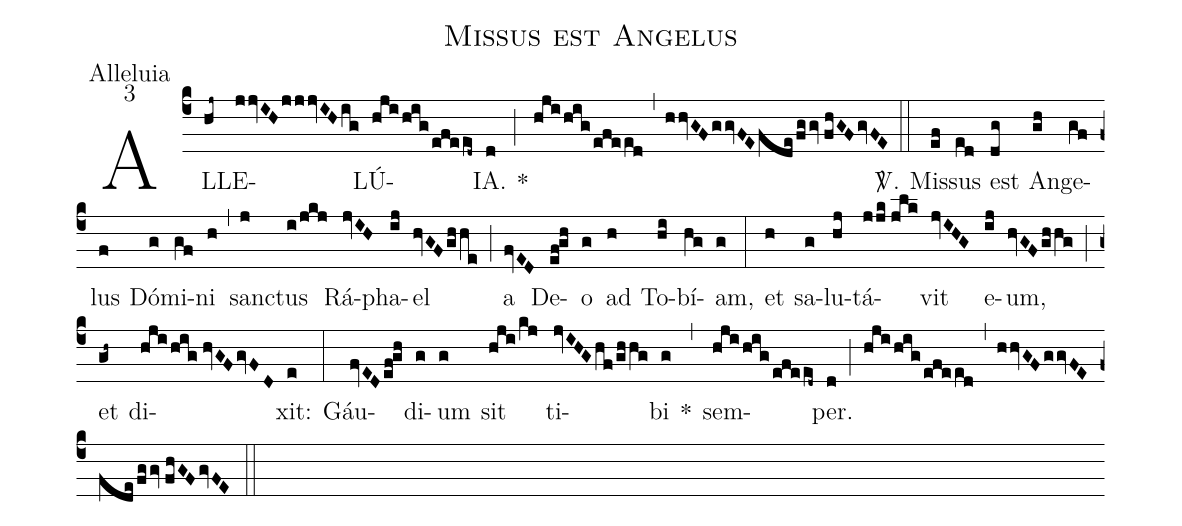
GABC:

name:Missus est Angelus;
office-part:Alleluia;
mode:3;
%%
(c4) AL(hj~)LE(jjvIH/jjjvIH/ig)LÚ(hji/hig/efeed~)IA.(d) *(;) (hji/hig/efeed) (,) (hhvGF/ggvFE/fde/fggv//fhGF/gvFE) <sp>V/</sp>.(::) Mis(ef)sus(ed) est(dg) An(gh)ge(gf)lus(f) Dó(g)mi(gf)ni(h) (,) sanc(j)tus(i/jkj) Rá(jvIH)pha(ij)el(hvGF/ghhe) (;) a(fvED) De(ef!gh)o(g) ad(h) To(hi)bí(hg)am,(g) (:) et(h) sa(g)lu(hj)tá(jjk//jlk)vit(jvIHG) e(ij)um,(hvGF/ghhg) (;) et(gh~) di(hji/hig//hvGF/gvFD)xit:(e) (:) Gáu(fvED/ef!gh)di(g)um(g) sit(hji/kj) ti(jvIHGhf/ghhg)bi(g) *(,) sem(hji/hig/efeed~)per.(d) (;) (hji/hig/efeed) (,) (hhvGF/ggvFE/fde/fggv//fhGF/gvFE) (::)
